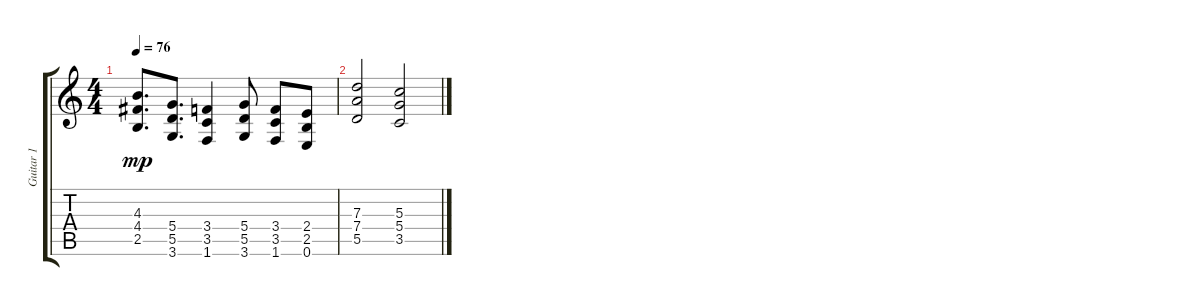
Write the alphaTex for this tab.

\track ("Guitar 1" "Guitar 1") {instrument acousticguitarnylon}
\staff {score tabs}
\tuning (E4 B3 G3 D3 A2 E2) {hide}
\ts (4 4)
\tempo 76
\clef g2
\ks c
(4.3 4.4 2.5).8{d dy mp} (5.4 5.5 3.6).8{d} (3.4 3.5 1.6).4 (5.4 5.5 3.6).8 (3.4 3.5 1.6).8 (2.4 2.5 0.6).8 |
(7.3 7.4 5.5).2 (5.3 5.4 3.5).2
